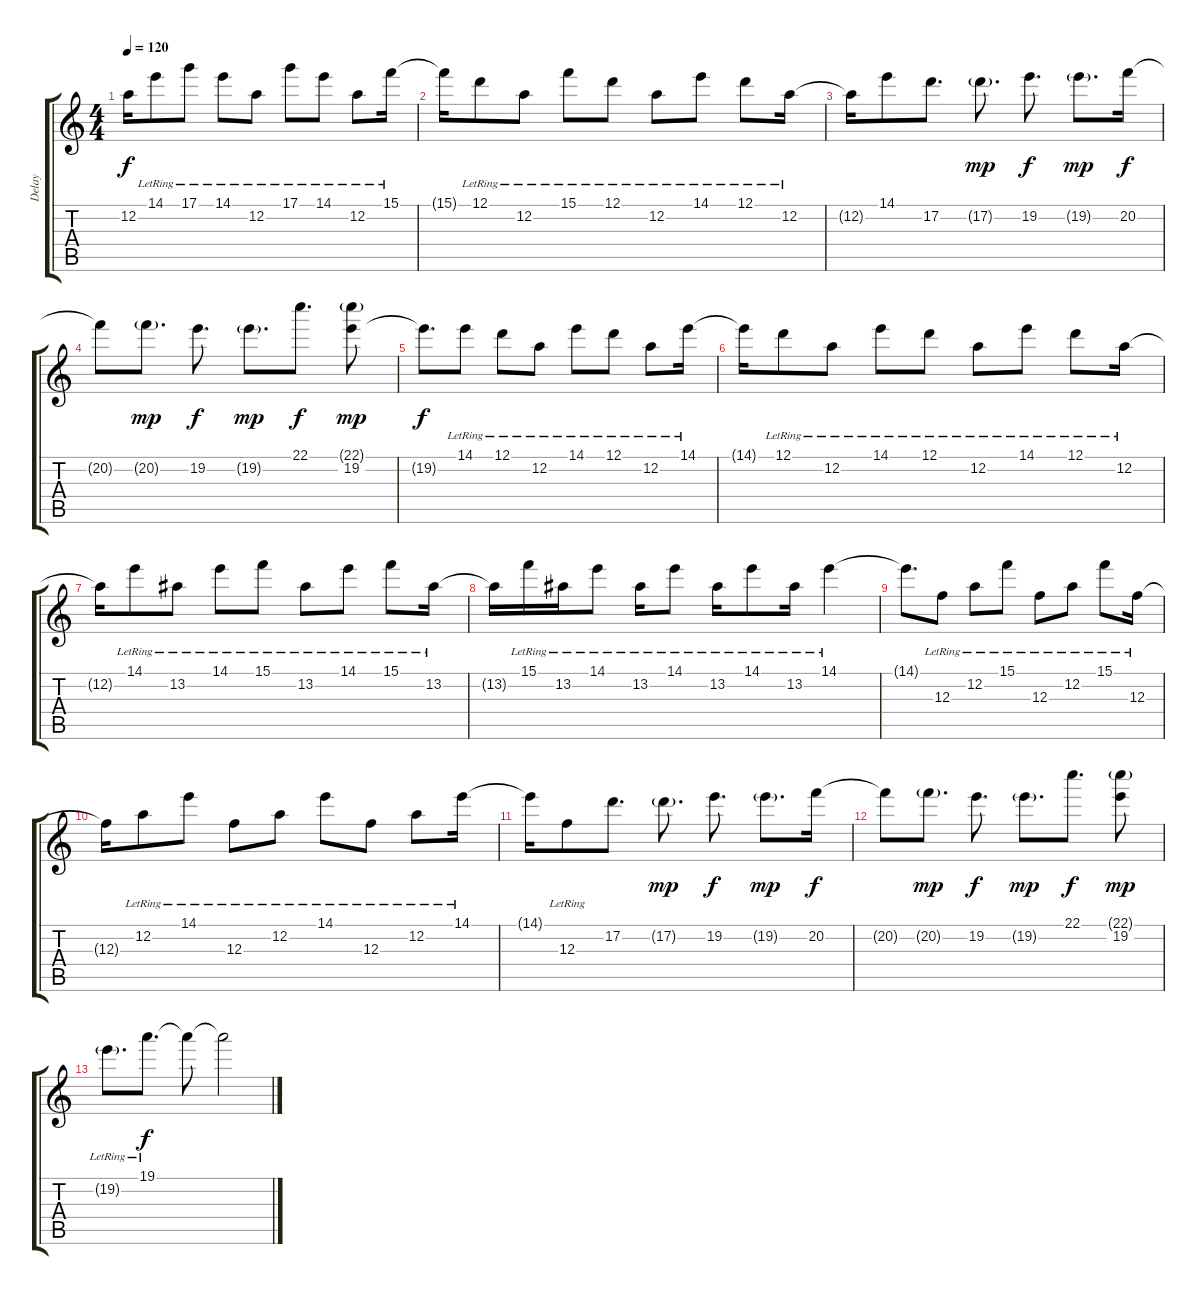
\track ("Delay" "Delay") {instrument electricguitarjazz}
\staff {score tabs}
\tuning (D4 A3 F3 C3 G2 C2) {hide}
\ts (4 4)
\tempo 120
\clef g2
\ks c
12.2{t}.16{dy f} 14.1{lr}.8 17.1{lr}.8 14.1{lr}.8 12.2{lr}.8 17.1{lr}.8 14.1{lr}.8 12.2{lr}.8 15.1{lr}.16 |
15.1{t}.16 12.1{lr}.8 12.2{lr}.8 15.1{lr}.8 12.1{lr}.8 12.2{lr}.8 14.1{lr}.8 12.1{lr}.8 12.2{lr}.16 |
12.2{t}.16 14.1.8 17.2.8{d} 17.2{g}.8{d dy mp} 19.2.8{d dy f} 19.2{g}.8{d dy mp} 20.2.16{dy f} |
20.2{t}.8 20.2{g}.8{d dy mp} 19.2.8{d dy f} 19.2{g}.8{d dy mp} 22.1.8{d dy f} (22.1{g} 19.2).8{dy mp} |
19.2{t}.8{d dy f} 14.1{lr}.8 12.1{lr}.8 12.2{lr}.8 14.1{lr}.8 12.1{lr}.8 12.2{lr}.8 14.1{lr}.16 |
14.1{t}.16 12.1{lr}.8 12.2{lr}.8 14.1{lr}.8 12.1{lr}.8 12.2{lr}.8 14.1{lr}.8 12.1{lr}.8 12.2{lr}.16 |
12.2{t}.16 14.1{lr}.8 13.2{lr}.8 14.1{lr}.8 15.1{lr}.8 13.2{lr}.8 14.1{lr}.8 15.1{lr}.8 13.2{lr}.16 |
13.2{t}.16 15.1{lr}.16 13.2{lr}.16 14.1{lr}.8{volume 3} 13.2{lr}.16 14.1{lr}.8 13.2{lr}.16 14.1{lr}.8 13.2{lr}.16 14.1{lr}.4 |
14.1{t}.8{d} 12.3{lr}.8{volume 11} 12.2{lr}.8 15.1{lr}.8 12.3{lr}.8 12.2{lr}.8 15.1{lr}.8 12.3{lr}.16 |
12.3{t}.16 12.2{lr}.8 14.1{lr}.8 12.3{lr}.8 12.2{lr}.8 14.1{lr}.8 12.3{lr}.8 12.2{lr}.8 14.1{lr}.16 |
14.1{t}.16 12.3{lr}.8 17.2.8{d} 17.2{g}.8{d dy mp} 19.2.8{d dy f} 19.2{g}.8{d dy mp} 20.2.16{dy f} |
20.2{t}.8 20.2{g}.8{d dy mp} 19.2.8{d dy f} 19.2{g}.8{d dy mp} 22.1.8{d dy f} (22.1{g} 19.2).8{dy mp} |
19.2{g lr}.8{d} 19.1{lr}.8{d dy f} 19.1{t}.8 19.1{t}.2
